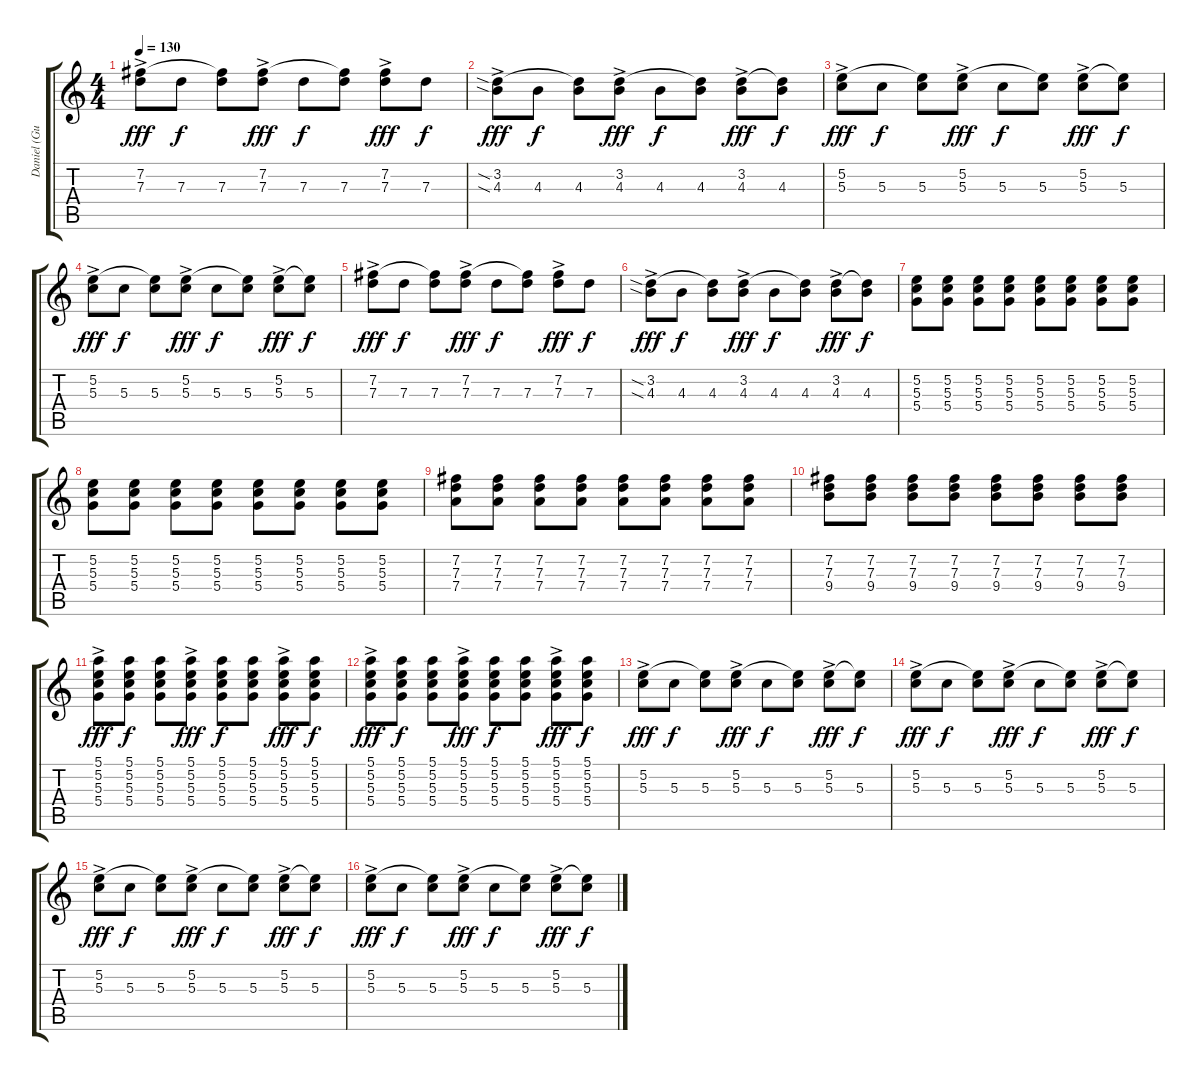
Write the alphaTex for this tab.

\track ("Daniel (Guitar)" "Daniel (Gu") {instrument overdrivenguitar}
\staff {score tabs}
\tuning (E4 B3 G3 D3 A2 E2) {hide}
\ts (4 4)
\tempo 130
\clef g2
\ks c
(7.2{ac} 7.3).8{dy fff} 7.3.8{dy f} (7.2{t} 7.3).8 (7.2{ac} 7.3).8{dy fff} 7.3.8{dy f} (7.2{t} 7.3).8 (7.2{ac} 7.3).8{dy fff} 7.3.8{dy f} |
(3.2{sia ac} 4.3{sia}).8{dy fff} 4.3.8{dy f} (3.2{t} 4.3).8 (3.2{ac} 4.3).8{dy fff} 4.3.8{dy f} (3.2{t} 4.3).8 (3.2{ac} 4.3).8{dy fff} (3.2{t} 4.3).8{dy f} |
(5.2{ac} 5.3).8{dy fff} 5.3.8{dy f} (5.2{t} 5.3).8 (5.2{ac} 5.3).8{dy fff} 5.3.8{dy f} (5.2{t} 5.3).8 (5.2{ac} 5.3).8{dy fff} (5.2{t} 5.3).8{dy f} |
(5.2{ac} 5.3).8{dy fff} 5.3.8{dy f} (5.2{t} 5.3).8 (5.2{ac} 5.3).8{dy fff} 5.3.8{dy f} (5.2{t} 5.3).8 (5.2{ac} 5.3).8{dy fff} (5.2{t} 5.3).8{dy f} |
(7.2{ac} 7.3).8{dy fff} 7.3.8{dy f} (7.2{t} 7.3).8 (7.2{ac} 7.3).8{dy fff} 7.3.8{dy f} (7.2{t} 7.3).8 (7.2{ac} 7.3).8{dy fff} 7.3.8{dy f} |
(3.2{sia ac} 4.3{sia}).8{dy fff} 4.3.8{dy f} (3.2{t} 4.3).8 (3.2{ac} 4.3).8{dy fff} 4.3.8{dy f} (3.2{t} 4.3).8 (3.2{ac} 4.3).8{dy fff} (3.2{t} 4.3).8{dy f} |
(5.2 5.3 5.4).8 (5.2 5.3 5.4).8 (5.2 5.3 5.4).8 (5.2 5.3 5.4).8 (5.2 5.3 5.4).8 (5.2 5.3 5.4).8 (5.2 5.3 5.4).8 (5.2 5.3 5.4).8 |
(5.2 5.3 5.4).8 (5.2 5.3 5.4).8 (5.2 5.3 5.4).8 (5.2 5.3 5.4).8 (5.2 5.3 5.4).8 (5.2 5.3 5.4).8 (5.2 5.3 5.4).8 (5.2 5.3 5.4).8 |
(7.2 7.3 7.4).8 (7.2 7.3 7.4).8 (7.2 7.3 7.4).8 (7.2 7.3 7.4).8 (7.2 7.3 7.4).8 (7.2 7.3 7.4).8 (7.2 7.3 7.4).8 (7.2 7.3 7.4).8 |
(7.2 7.3 9.4).8 (7.2 7.3 9.4).8 (7.2 7.3 9.4).8 (7.2 7.3 9.4).8 (7.2 7.3 9.4).8 (7.2 7.3 9.4).8 (7.2 7.3 9.4).8 (7.2 7.3 9.4).8 |
(5.1{ac} 5.2 5.3 5.4).8{dy fff} (5.1 5.2 5.3 5.4).8{dy f} (5.1 5.2 5.3 5.4).8 (5.1{ac} 5.2 5.3 5.4).8{dy fff} (5.1 5.2 5.3 5.4).8{dy f} (5.1 5.2 5.3 5.4).8 (5.1{ac} 5.2 5.3 5.4).8{dy fff} (5.1 5.2 5.3 5.4).8{dy f} |
(5.1{ac} 5.2 5.3 5.4).8{dy fff} (5.1 5.2 5.3 5.4).8{dy f} (5.1 5.2 5.3 5.4).8 (5.1{ac} 5.2 5.3 5.4).8{dy fff} (5.1 5.2 5.3 5.4).8{dy f} (5.1 5.2 5.3 5.4).8 (5.1{ac} 5.2 5.3 5.4).8{dy fff} (5.1 5.2 5.3 5.4).8{dy f} |
(5.2{ac} 5.3).8{dy fff} 5.3.8{dy f} (5.2{t} 5.3).8 (5.2{ac} 5.3).8{dy fff} 5.3.8{dy f} (5.2{t} 5.3).8 (5.2{ac} 5.3).8{dy fff} (5.2{t} 5.3).8{dy f} |
(5.2{ac} 5.3).8{dy fff} 5.3.8{dy f} (5.2{t} 5.3).8 (5.2{ac} 5.3).8{dy fff} 5.3.8{dy f} (5.2{t} 5.3).8 (5.2{ac} 5.3).8{dy fff} (5.2{t} 5.3).8{dy f} |
(5.2{ac} 5.3).8{dy fff} 5.3.8{dy f} (5.2{t} 5.3).8 (5.2{ac} 5.3).8{dy fff} 5.3.8{dy f} (5.2{t} 5.3).8 (5.2{ac} 5.3).8{dy fff} (5.2{t} 5.3).8{dy f} |
(5.2{ac} 5.3).8{dy fff} 5.3.8{dy f} (5.2{t} 5.3).8 (5.2{ac} 5.3).8{dy fff} 5.3.8{dy f} (5.2{t} 5.3).8 (5.2{ac} 5.3).8{dy fff} (5.2{t} 5.3).8{dy f}
